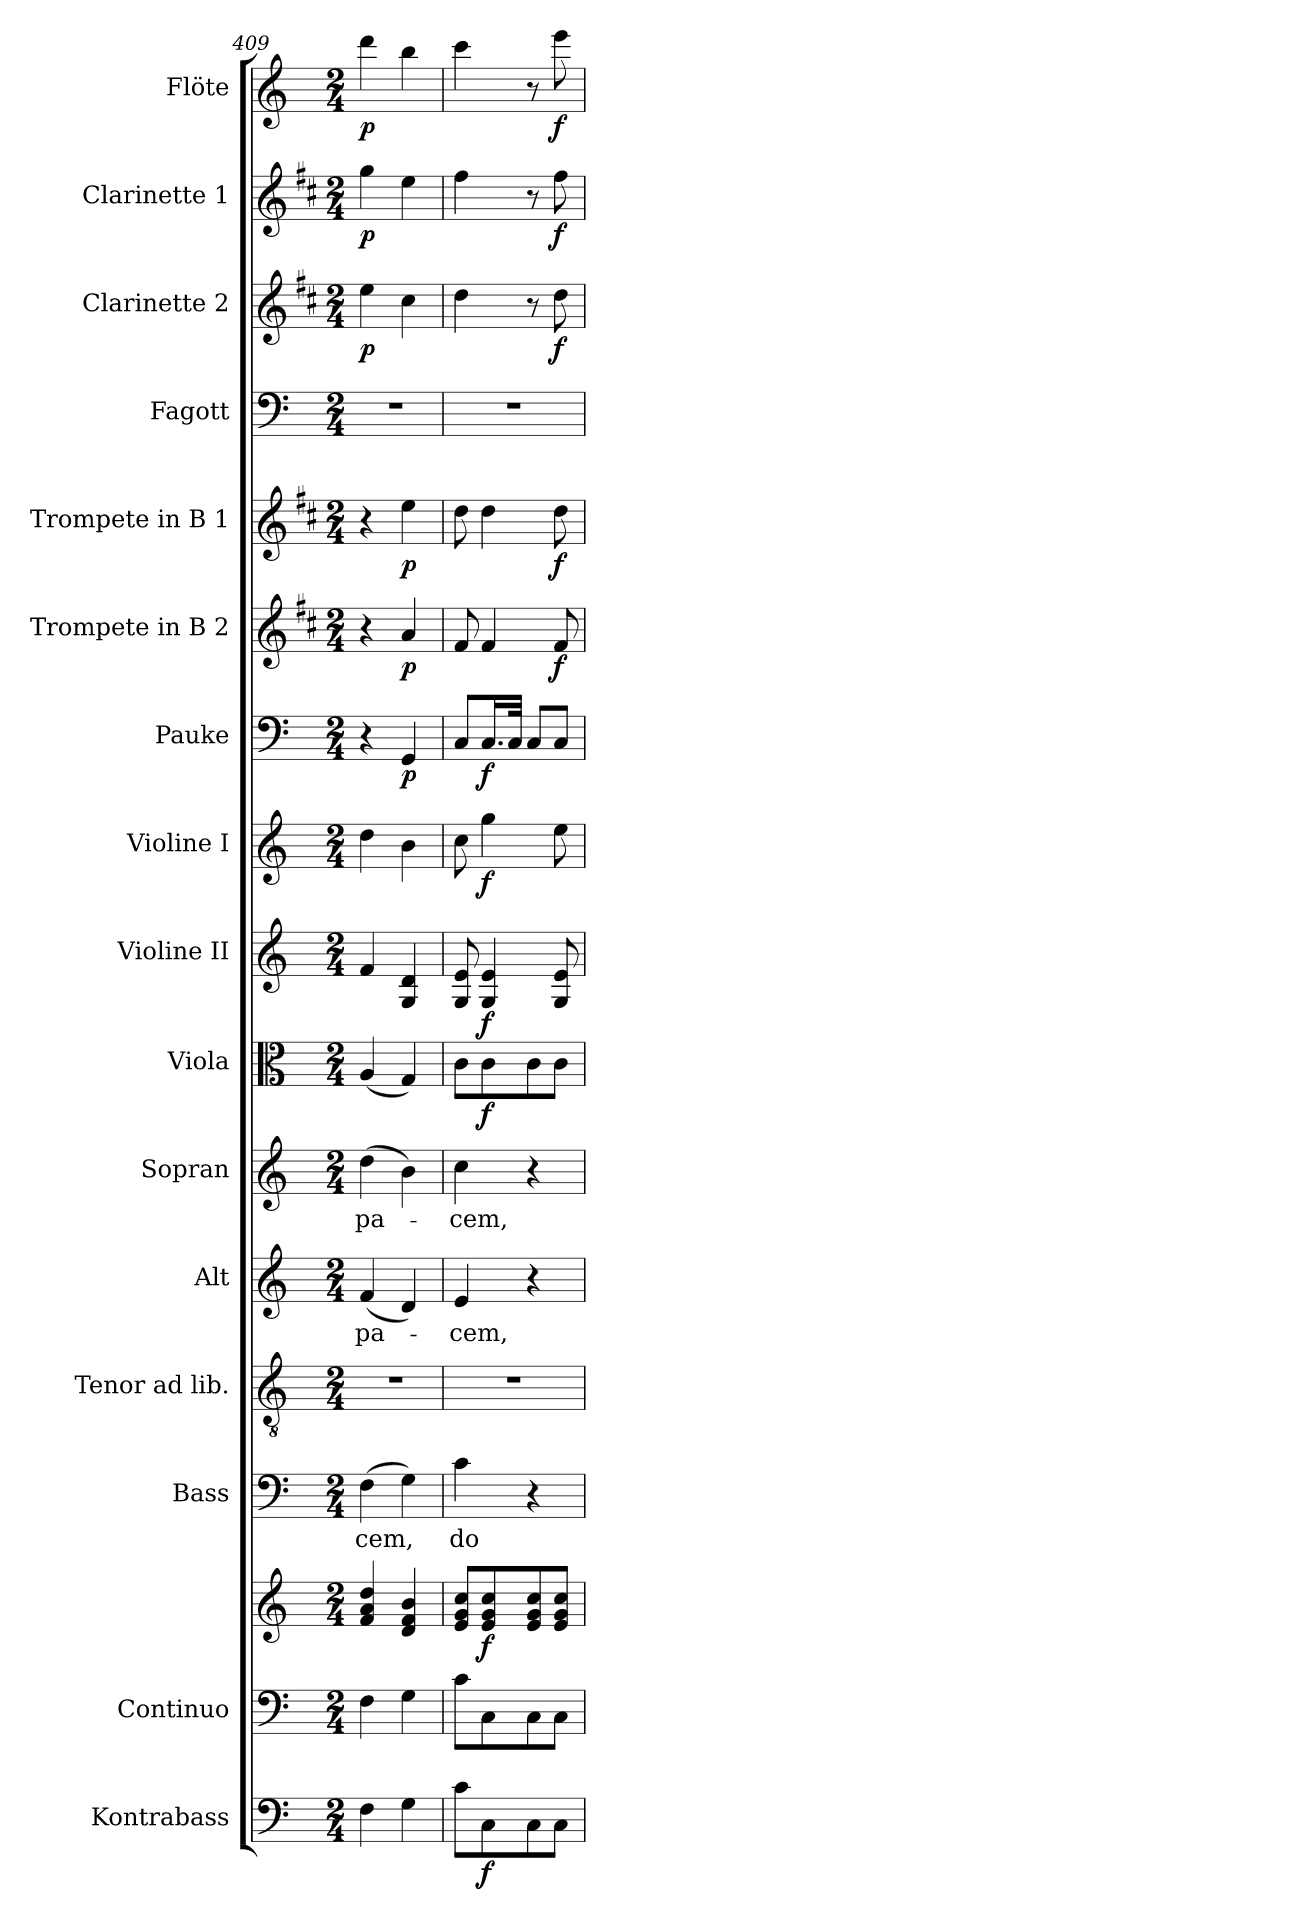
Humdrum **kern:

**kern	**dynam	**kern	**kern	**dynam	**kern	**text	**kern	**kern	**text	**kern	**text	**kern	**dynam	**kern	**dynam	**kern	**dynam	**kern	**dynam	**kern	**dynam	**kern	**dynam	**kern	**kern	**dynam	**kern	**dynam	**kern	**dynam
*part16	*part16	*part15	*part15	*part15	*part14	*part14	*part13	*part12	*part12	*part11	*part11	*part10	*part10	*part9	*part9	*part8	*part8	*part7	*part7	*part6	*part6	*part5	*part5	*part4	*part3	*part3	*part2	*part2	*part1	*part1
*staff17	*staff17	*staff16	*staff15	*staff15/16	*staff14	*staff14	*staff13	*staff12	*staff12	*staff11	*staff11	*staff10	*staff10	*staff9	*staff9	*staff8	*staff8	*staff7	*staff7	*staff6	*staff6	*staff5	*staff5	*staff4	*staff3	*staff3	*staff2	*staff2	*staff1	*staff1
*I"Kontrabass	*	*I"Continuo	*	*	*I"Bass	*	*I"Tenor ad lib.	*I"Alt	*	*I"Sopran	*	*I"Viola	*	*I"Violine II	*	*I"Violine I	*	*I"Pauke	*	*I"Trompete in B 2	*	*I"Trompete in B 1	*	*I"Fagott	*I"Clarinette 2	*	*I"Clarinette 1	*	*I"Flöte	*
*I'Kb.	*	*I'cont.	*	*	*I'B	*	*I'T	*I'A	*	*I'S	*	*I'Vla.	*	*I'Vl. II	*	*I'Vl. I	*	*I'Pk.	*	*	*	*	*	*I'Fg.	*I'Cl. 2	*	*I'Cl. 1	*	*I'Fl.	*
!!LO:PB:g=z
*clefF4	*	*clefF4	*clefG2	*	*clefF4	*	*clefGv2	*clefG2	*	*clefG2	*	*clefC3	*	*clefG2	*	*clefG2	*	*clefF4	*	*clefG2	*	*clefG2	*	*clefF4	*clefG2	*	*clefG2	*	*clefG2	*
*ITrd7c12	*	*	*	*	*	*	*	*	*	*	*	*	*	*	*	*	*	*	*	*ITrd1c2	*	*ITrd1c2	*	*	*ITrd1c2	*	*ITrd1c2	*	*	*
*k[]	*	*k[]	*k[]	*	*k[]	*	*k[]	*k[]	*	*k[]	*	*k[]	*	*k[]	*	*k[]	*	*k[]	*	*k[]	*	*k[]	*	*k[]	*k[]	*	*k[]	*	*k[]	*
*C:	*	*C:	*C:	*	*C:	*	*C:	*C:	*	*C:	*	*C:	*	*C:	*	*C:	*	*C:	*	*C:	*	*C:	*	*C:	*C:	*	*C:	*	*C:	*
*M2/4	*	*M2/4	*M2/4	*	*M2/4	*	*M2/4	*M2/4	*	*M2/4	*	*M2/4	*	*M2/4	*	*M2/4	*	*M2/4	*	*M2/4	*	*M2/4	*	*M2/4	*M2/4	*	*M2/4	*	*M2/4	*
=409	=409	=409	=409	=409	=409	=409	=409	=409	=409	=409	=409	=409	=409	=409	=409	=409	=409	=409	=409	=409	=409	=409	=409	=409	=409	=409	=409	=409	=409	=409
!	!	!	!	!	!	!LO:LY:b	!	!	!LO:LY:b	!	!LO:LY:b	!	!	!	!	!	!	!	!	!	!	!	!	!	!	!LO:DY:b	!	!LO:DY:b	!	!LO:DY:b
4FF\	.	4F\	4f/ 4a/ 4dd/	.	(>4F\	-cem,	2r	(<4f/	pa-	(>4dd\	pa-	(<4A/	.	4f/	.	4dd\	.	4r	.	4r	.	4r	.	2r	4dd\	p	4ff\	p	4ddd\	p
!	!	!	!	!	!	!	!	!	!	!	!	!	!	!	!	!	!	!	!LO:DY:b	!	!LO:DY:b	!	!LO:DY:b	!	!	!	!	!	!	!
4GG\	.	4G\	4d/ 4f/ 4b/	.	4G\)	.	.	4d/)	.	4b\)	.	4G/)	.	4G/ 4d/	.	4b\	.	4GG/	p	4g/	p	4dd\	p	.	4b\	.	4dd\	.	4bb\	.
=410	=410	=410	=410	=410	=410	=410	=410	=410	=410	=410	=410	=410	=410	=410	=410	=410	=410	=410	=410	=410	=410	=410	=410	=410	=410	=410	=410	=410	=410	=410
!	!	!	!	!	!	!LO:LY:b	!	!	!LO:LY:b	!	!LO:LY:b	!	!	!	!	!	!	!	!	!	!	!	!	!	!	!	!	!	!	!
8C\L	.	8c\L	8e/ 8g/ 8cc/L	.	4c\	do-	2r	4e/	-cem,	4cc\	-cem,	8c\L	.	8G/ 8e/	.	8cc\	.	8C/L	.	8e/	.	8cc\	.	2r	4cc\	.	4ee\	.	4ccc\	.
!	!LO:DY:b	!	!	!LO:DY:b	!	!	!	!	!	!	!	!	!LO:DY:b	!	!LO:DY:b	!	!LO:DY:b	!	!LO:DY:b	!	!	!	!	!	!	!	!	!	!	!
8CC\	f	8C\	8e/ 8g/ 8cc/	f	.	.	.	.	.	.	.	8c\	f	4G/ 4e/	f	4gg\	f	16.C/L	f	4e/	.	4cc\	.	.	.	.	.	.	.	.
.	.	.	.	.	.	.	.	.	.	.	.	.	.	.	.	.	.	32C/JJk	.	.	.	.	.	.	.	.	.	.	.	.
8CC\	.	8C\	8e/ 8g/ 8cc/	.	4r	.	.	4r	.	4r	.	8c\	.	.	.	.	.	8C/L	.	.	.	.	.	.	8r	.	8r	.	8r	.
!	!	!	!	!	!	!	!	!	!	!	!	!	!	!	!	!	!	!	!	!	!LO:DY:b	!	!LO:DY:b	!	!	!LO:DY:b	!	!LO:DY:b	!	!LO:DY:b
8CC\J	.	8C\J	8e/ 8g/ 8cc/J	.	.	.	.	.	.	.	.	8c\J	.	8G/ 8e/	.	8ee\	.	8C/J	.	8e/	f	8cc\	f	.	8cc\	f	8ee\	f	8eee\	f
=	=	=	=	=	=	=	=	=	=	=	=	=	=	=	=	=	=	=	=	=	=	=	=	=	=	=	=	=	=	=
*-	*-	*-	*-	*-	*-	*-	*-	*-	*-	*-	*-	*-	*-	*-	*-	*-	*-	*-	*-	*-	*-	*-	*-	*-	*-	*-	*-	*-	*-	*-
